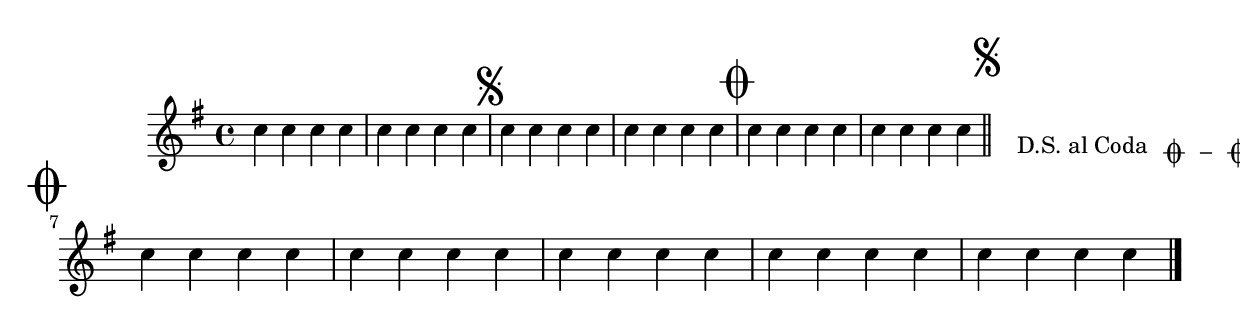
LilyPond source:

%% Do not edit this file; it is auto-generated from LSR http://lsr.dsi.unimi.it
%% This file is in the public domain.
\version "2.11.38"

\header {
  lsrtags = "repeats, breaks"
 texidoc = "
If you want to place an exiting segno sign and add text like \"D.S. al
Coda\" next to it where usually the staff lines are you can use this
snippet. The coda will resume in a new line. There is a variation
documented in this snippet, where the coda will remain on the same
line.
" }
% begin verbatim
{ 
  \clef treble
  \key g \major
  \time 4/4
  \relative c'' {
    \repeat unfold 2 {
      | c4 c c c
    }
    
    % Set segno sign as rehearsal mark and adjust size if needed
    % \once \override Score.RehearsalMark #'font-size = #3
    \mark \markup { \musicglyph #"scripts.segno" }
    \repeat unfold 2 {
      | c4 c c c
    }
    
    % Set coda sign as rehearsal mark and adjust size if needed
    \once \override Score.RehearsalMark #'font-size = #4
    \mark \markup { \musicglyph #"scripts.coda" }
    \repeat unfold 2 {
      | c4 c c c
    }
    
    % Should Coda be on anew line?
    % Coda NOT on new line: use \nobreak
    % Coda on new line: DON'T use \nobreak
    % \noBreak
    
    \bar "||"
    
    % Set segno sign as rehearsal mark and adjust size if needed
    \once \override Score.RehearsalMark #'break-visibility = #begin-of-line-invisible
    % \once \override Score.RehearsalMark #'font-size = #3
    \mark \markup { \musicglyph #"scripts.segno" }
    
    % Here begins the trickery! 
    % \cadenzaOn will suppress the bar count and \stopStaff removes the staff lines.
    \cadenzaOn 
      \stopStaff 
        % Some examples of possible text-displays 
        
        % text line-aligned
        % ==================
        % Move text to the desired position
        % \once \override TextScript #'extra-offset = #'( 2 . -3.5 )
        % | s1*0^\markup { D.S. al Coda } }
        
        % text center-aligned
        % ====================
        % Move text to the desired position
        % \once \override TextScript #'extra-offset = #'( 6 . -5.0 )
        % | s1*0^\markup { \center-align { D.S. "al Coda" } }
        
        % text and symbols center-aligned
        % ===============================
        % Move text to the desired position and tweak spacing for optimum text alignment
        \once \override TextScript #'extra-offset = #'( 8 . -5.5 )
        \once \override TextScript #'word-space = #1.5
        | s1*0^\markup { \center-align { "D.S. al Coda" \line { \musicglyph #"scripts.coda" \musicglyph #"scripts.tenuto" \musicglyph #"scripts.coda"} } }
        
        % Increasing the unfold counter will expand the staff-free space
        \repeat unfold 4 {
          s4 s4 s4 s4
          \bar ""
        }
        % Resume bar count and show staff lines again
     \startStaff
   \cadenzaOff
   
   % Should Coda be on new line?
   % Coda NOT on new line: DON'T use \break
   % Coda on new line: use \break
   \break 
   
   % Show up, you clef and key!
   \once \override Staff.KeySignature #'break-visibility = #end-of-line-invisible
   \once \override Staff.Clef #'break-visibility = #end-of-line-invisible

   % Set coda sign as rehearsal mark and adjust size and position
   
   % Put the coda sign ontop of the (treble-)clef dependend on coda's line-position
      
     % Coda NOT on new line, use this:
     % \once \override Score.RehearsalMark #'extra-offset = #'( -2 . 1.75 )
     
     % Coda on new line, use this:
     \once \override Score.RehearsalMark #'extra-offset = #'( -8.42 . 1.75 )
   
   \once \override Score.RehearsalMark #'font-size = #5
   \mark \markup { \musicglyph #"scripts.coda" }

   % The coda
   \repeat unfold 5 {
      | c4 c c c
    }
    \bar"|."
  }
}
